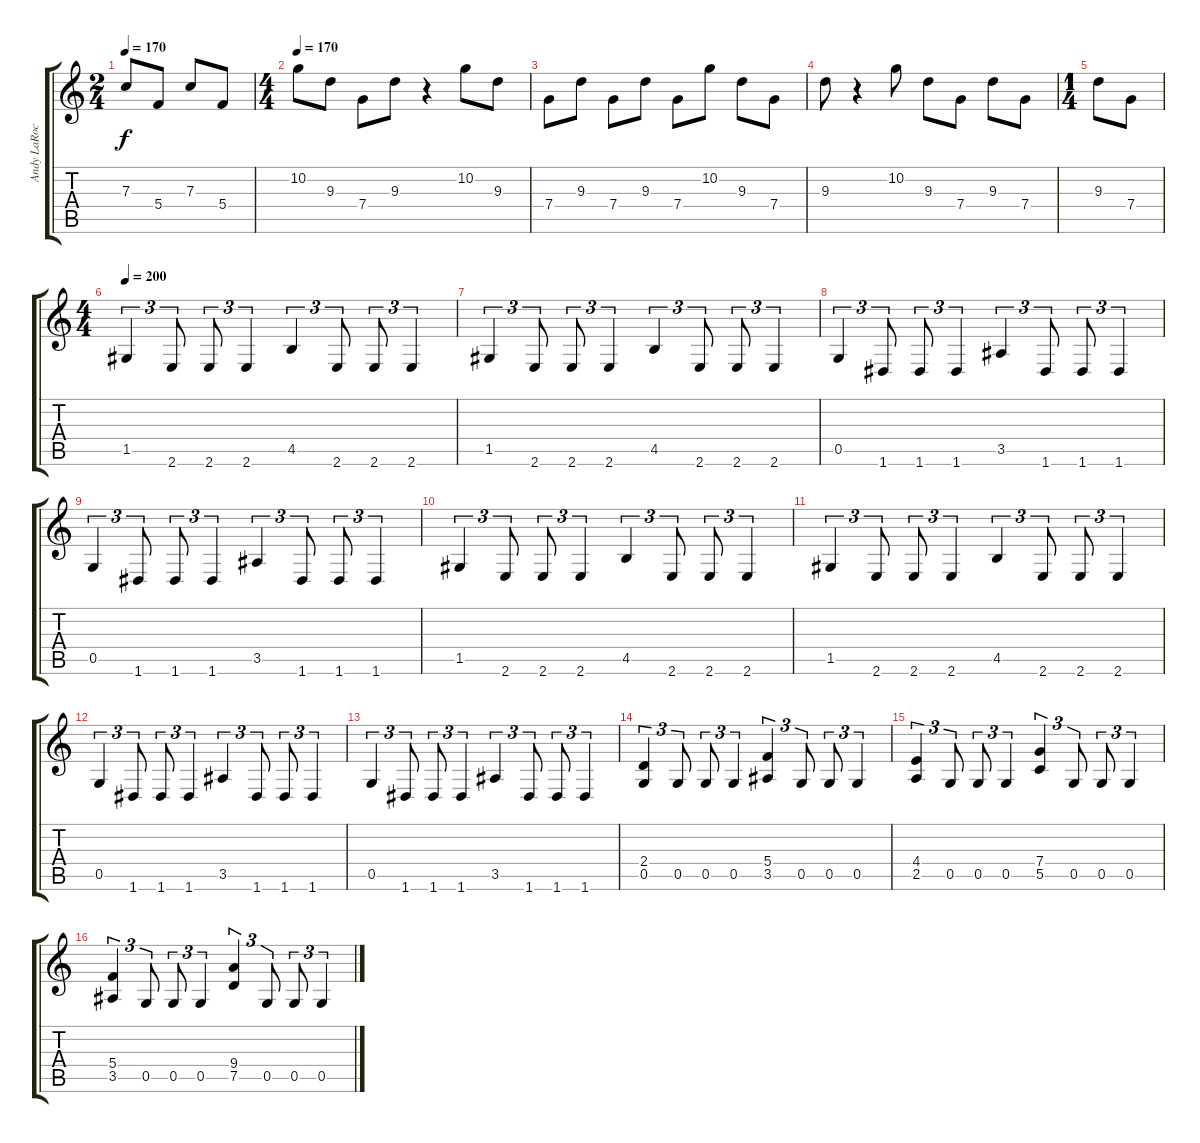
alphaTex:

\track ("Andy LaRocque" "Andy LaRoc") {instrument distortionguitar}
\staff {score tabs}
\tuning (D4 A3 F3 C3 G2 D2) {hide}
\ts (2 4)
\tempo 170
\clef g2
\ks c
7.3.8{dy f} 5.4.8 7.3.8 5.4.8 |
\ts (4 4)
\tempo 170
10.2.8 9.3.8 7.4.8 9.3.8 r.4 10.2.8 9.3.8 |
7.4.8 9.3.8 7.4.8 9.3.8 7.4.8 10.2.8 9.3.8 7.4.8 |
9.3.8 r.4 10.2.8 9.3.8 7.4.8 9.3.8 7.4.8 |
\ts (1 4)
9.3.8 7.4.8 |
\ts (4 4)
\tempo 200
1.5.4{tu (3 2)} 2.6.8{tu (3 2)} 2.6.8{tu (3 2)} 2.6.4{tu (3 2)} 4.5.4{tu (3 2)} 2.6.8{tu (3 2)} 2.6.8{tu (3 2)} 2.6.4{tu (3 2)} |
1.5.4{tu (3 2)} 2.6.8{tu (3 2)} 2.6.8{tu (3 2)} 2.6.4{tu (3 2)} 4.5.4{tu (3 2)} 2.6.8{tu (3 2)} 2.6.8{tu (3 2)} 2.6.4{tu (3 2)} |
0.5.4{tu (3 2)} 1.6.8{tu (3 2)} 1.6.8{tu (3 2)} 1.6.4{tu (3 2)} 3.5.4{tu (3 2)} 1.6.8{tu (3 2)} 1.6.8{tu (3 2)} 1.6.4{tu (3 2)} |
0.5.4{tu (3 2)} 1.6.8{tu (3 2)} 1.6.8{tu (3 2)} 1.6.4{tu (3 2)} 3.5.4{tu (3 2)} 1.6.8{tu (3 2)} 1.6.8{tu (3 2)} 1.6.4{tu (3 2)} |
1.5.4{tu (3 2)} 2.6.8{tu (3 2)} 2.6.8{tu (3 2)} 2.6.4{tu (3 2)} 4.5.4{tu (3 2)} 2.6.8{tu (3 2)} 2.6.8{tu (3 2)} 2.6.4{tu (3 2)} |
1.5.4{tu (3 2)} 2.6.8{tu (3 2)} 2.6.8{tu (3 2)} 2.6.4{tu (3 2)} 4.5.4{tu (3 2)} 2.6.8{tu (3 2)} 2.6.8{tu (3 2)} 2.6.4{tu (3 2)} |
0.5.4{tu (3 2)} 1.6.8{tu (3 2)} 1.6.8{tu (3 2)} 1.6.4{tu (3 2)} 3.5.4{tu (3 2)} 1.6.8{tu (3 2)} 1.6.8{tu (3 2)} 1.6.4{tu (3 2)} |
0.5.4{tu (3 2)} 1.6.8{tu (3 2)} 1.6.8{tu (3 2)} 1.6.4{tu (3 2)} 3.5.4{tu (3 2)} 1.6.8{tu (3 2)} 1.6.8{tu (3 2)} 1.6.4{tu (3 2)} |
(2.4 0.5).4{tu (3 2)} 0.5.8{tu (3 2)} 0.5.8{tu (3 2)} 0.5.4{tu (3 2)} (5.4 3.5).4{tu (3 2)} 0.5.8{tu (3 2)} 0.5.8{tu (3 2)} 0.5.4{tu (3 2)} |
(4.4 2.5).4{tu (3 2)} 0.5.8{tu (3 2)} 0.5.8{tu (3 2)} 0.5.4{tu (3 2)} (7.4 5.5).4{tu (3 2)} 0.5.8{tu (3 2)} 0.5.8{tu (3 2)} 0.5.4{tu (3 2)} |
(5.4 3.5).4{tu (3 2)} 0.5.8{tu (3 2)} 0.5.8{tu (3 2)} 0.5.4{tu (3 2)} (9.4 7.5).4{tu (3 2)} 0.5.8{tu (3 2)} 0.5.8{tu (3 2)} 0.5.4{tu (3 2)}
